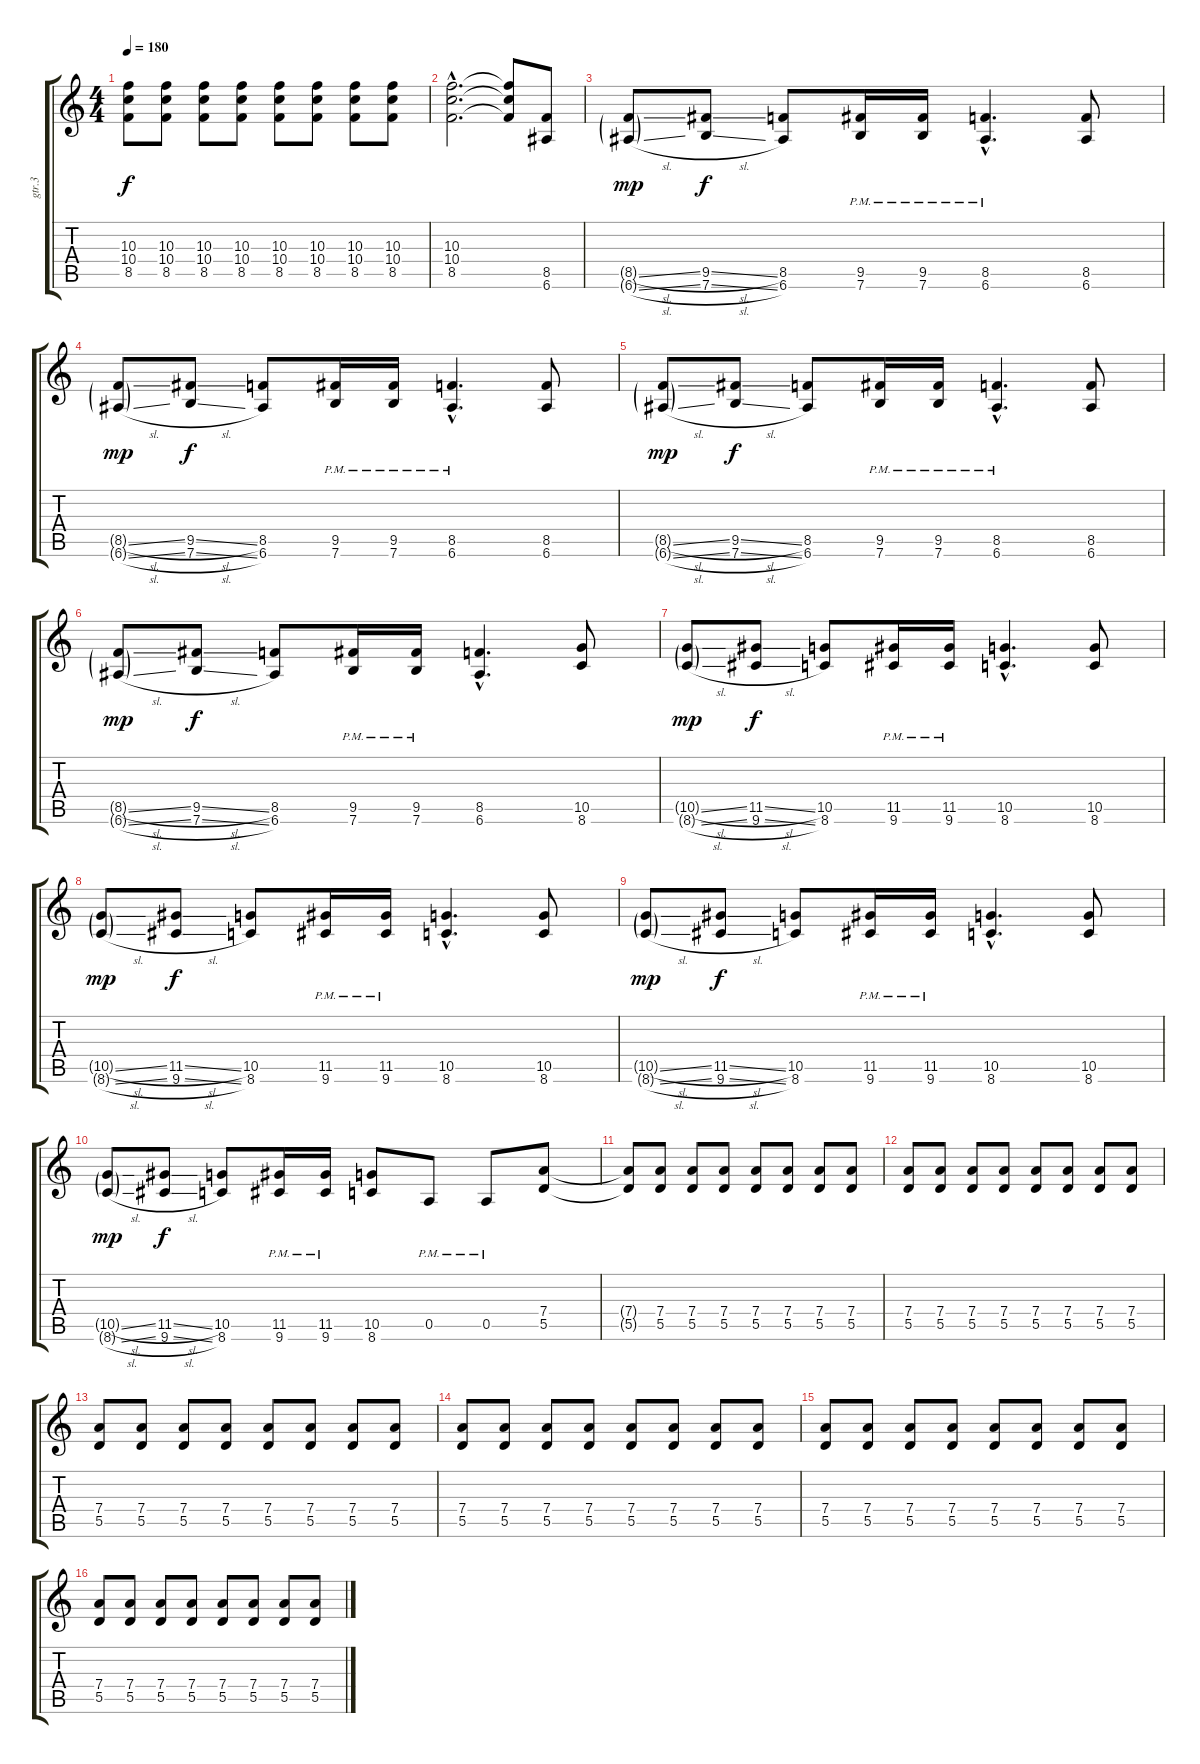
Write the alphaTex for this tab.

\track ("gtr.3" "gtr.3") {instrument distortionguitar}
\staff {score tabs}
\tuning (E4 B3 G3 D3 A2 E2) {hide}
\ts (4 4)
\tempo 180
\clef g2
\ks c
(10.3{t} 10.4{t} 8.5{t}).8{dy f} (10.3 10.4 8.5).8 (10.3 10.4 8.5).8 (10.3 10.4 8.5).8 (10.3 10.4 8.5).8 (10.3 10.4 8.5).8 (10.3 10.4 8.5).8 (10.3 10.4 8.5).8 |
(10.3{hac} 10.4{hac} 8.5{hac}).2{d} (10.3{t} 10.4{t} 8.5{t}).8 (8.5 6.6).8 |
(8.5{sl g} 6.6{sl g}).8{dy mp} (9.5{sl} 7.6{sl}).8{dy f} (8.5 6.6).8 (9.5{pm} 7.6{pm}).16 (9.5{pm} 7.6{pm}).16 (8.5{hac pm} 6.6{hac pm}).4{d} (8.5 6.6).8 |
(8.5{sl g} 6.6{sl g}).8{dy mp} (9.5{sl} 7.6{sl}).8{dy f} (8.5 6.6).8 (9.5{pm} 7.6{pm}).16 (9.5{pm} 7.6{pm}).16 (8.5{hac pm} 6.6{hac pm}).4{d} (8.5 6.6).8 |
(8.5{sl g} 6.6{sl g}).8{dy mp} (9.5{sl} 7.6{sl}).8{dy f} (8.5 6.6).8 (9.5{pm} 7.6{pm}).16 (9.5{pm} 7.6{pm}).16 (8.5{hac pm} 6.6{hac pm}).4{d} (8.5 6.6).8 |
(8.5{sl g} 6.6{sl g}).8{dy mp} (9.5{sl} 7.6{sl}).8{dy f} (8.5 6.6).8 (9.5{pm} 7.6{pm}).16 (9.5{pm} 7.6{pm}).16 (8.5{hac} 6.6{hac}).4{d} (10.5 8.6).8 |
(10.5{sl g} 8.6{sl g}).8{dy mp} (11.5{sl} 9.6{sl}).8{dy f} (10.5 8.6).8 (11.5{pm} 9.6{pm}).16 (11.5{pm} 9.6{pm}).16 (10.5{hac} 8.6{hac}).4{d} (10.5 8.6).8 |
(10.5{sl g} 8.6{sl g}).8{dy mp} (11.5{sl} 9.6{sl}).8{dy f} (10.5 8.6).8 (11.5{pm} 9.6{pm}).16 (11.5{pm} 9.6{pm}).16 (10.5{hac} 8.6{hac}).4{d} (10.5 8.6).8 |
(10.5{sl g} 8.6{sl g}).8{dy mp} (11.5{sl} 9.6{sl}).8{dy f} (10.5 8.6).8 (11.5{pm} 9.6{pm}).16 (11.5{pm} 9.6{pm}).16 (10.5{hac} 8.6{hac}).4{d} (10.5 8.6).8 |
(10.5{sl g} 8.6{sl g}).8{dy mp} (11.5{sl} 9.6{sl}).8{dy f} (10.5 8.6).8 (11.5{pm} 9.6{pm}).16 (11.5{pm} 9.6{pm}).16 (10.5 8.6).8 0.5{pm}.8 0.5{pm}.8 (7.4 5.5).8 |
(7.4{t} 5.5{t}).8 (7.4 5.5).8 (7.4 5.5).8 (7.4 5.5).8 (7.4 5.5).8 (7.4 5.5).8 (7.4 5.5).8 (7.4 5.5).8 |
(7.4 5.5).8 (7.4 5.5).8 (7.4 5.5).8 (7.4 5.5).8 (7.4 5.5).8 (7.4 5.5).8 (7.4 5.5).8 (7.4 5.5).8 |
(7.4 5.5).8 (7.4 5.5).8 (7.4 5.5).8 (7.4 5.5).8 (7.4 5.5).8 (7.4 5.5).8 (7.4 5.5).8 (7.4 5.5).8 |
(7.4 5.5).8 (7.4 5.5).8 (7.4 5.5).8 (7.4 5.5).8 (7.4 5.5).8 (7.4 5.5).8 (7.4 5.5).8 (7.4 5.5).8 |
(7.4 5.5).8 (7.4 5.5).8 (7.4 5.5).8 (7.4 5.5).8 (7.4 5.5).8 (7.4 5.5).8 (7.4 5.5).8 (7.4 5.5).8 |
(7.4 5.5).8 (7.4 5.5).8 (7.4 5.5).8 (7.4 5.5).8 (7.4 5.5).8 (7.4 5.5).8 (7.4 5.5).8 (7.4 5.5).8
